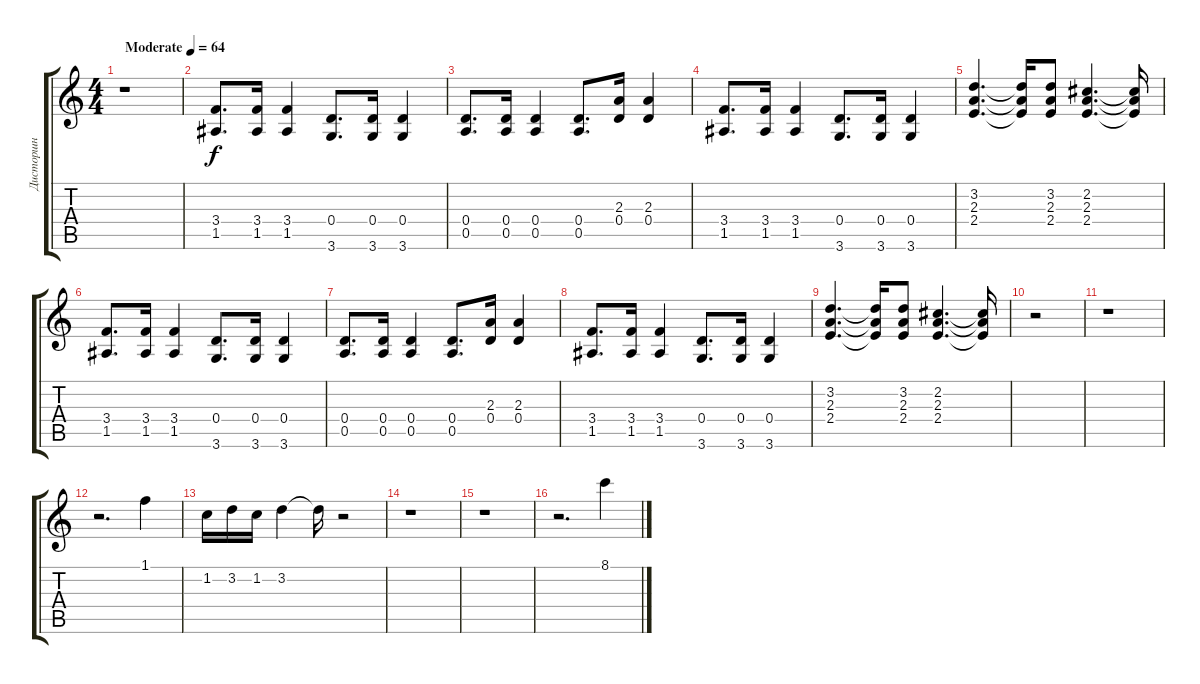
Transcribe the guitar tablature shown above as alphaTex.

\track ("Дисторшн" "Дисторшн") {instrument distortionguitar}
\staff {score tabs}
\tuning (E4 B3 G3 D3 A2 E2) {hide}
\ts (4 4)
\tempo (64 "Moderate")
\clef g2
\ks c
r.1{dy f instrument distortionguitar} |
(3.4 1.5).8{d volume 9 balance 12 instrument distortionguitar} (3.4 1.5).16 (3.4 1.5).4 (0.4 3.6).8{d} (0.4 3.6).16 (0.4 3.6).4 |
(0.4 0.5).8{d} (0.4 0.5).16 (0.4 0.5).4 (0.4 0.5).8{d} (2.3 0.4).16 (2.3 0.4).4 |
(3.4 1.5).8{d} (3.4 1.5).16 (3.4 1.5).4 (0.4 3.6).8{d} (0.4 3.6).16 (0.4 3.6).4 |
(3.2 2.3 2.4).4{d} (3.2{t} 2.3{t} 2.4{t}).16 (3.2 2.3 2.4).8 (2.2 2.3 2.4).4{d} (2.2{t} 2.3{t} 2.4{t}).16 |
(3.4 1.5).8{d} (3.4 1.5).16 (3.4 1.5).4 (0.4 3.6).8{d} (0.4 3.6).16 (0.4 3.6).4 |
(0.4 0.5).8{d} (0.4 0.5).16 (0.4 0.5).4 (0.4 0.5).8{d} (2.3 0.4).16 (2.3 0.4).4 |
(3.4 1.5).8{d} (3.4 1.5).16 (3.4 1.5).4 (0.4 3.6).8{d} (0.4 3.6).16 (0.4 3.6).4 |
(3.2 2.3 2.4).4{d} (3.2{t} 2.3{t} 2.4{t}).16 (3.2 2.3 2.4).8 (2.2 2.3 2.4).4{d} (2.2{t} 2.3{t} 2.4{t}).16 |
r.2 |
r.1 |
r.2{d} 1.1.4{volume 7 instrument electricguitarclean} |
1.2.16 3.2.16 1.2.16 3.2.4 3.2{t}.16 r.2 |
r.1 |
r.1 |
r.2{d} 8.1.4{volume 8 instrument electricguitarclean}
